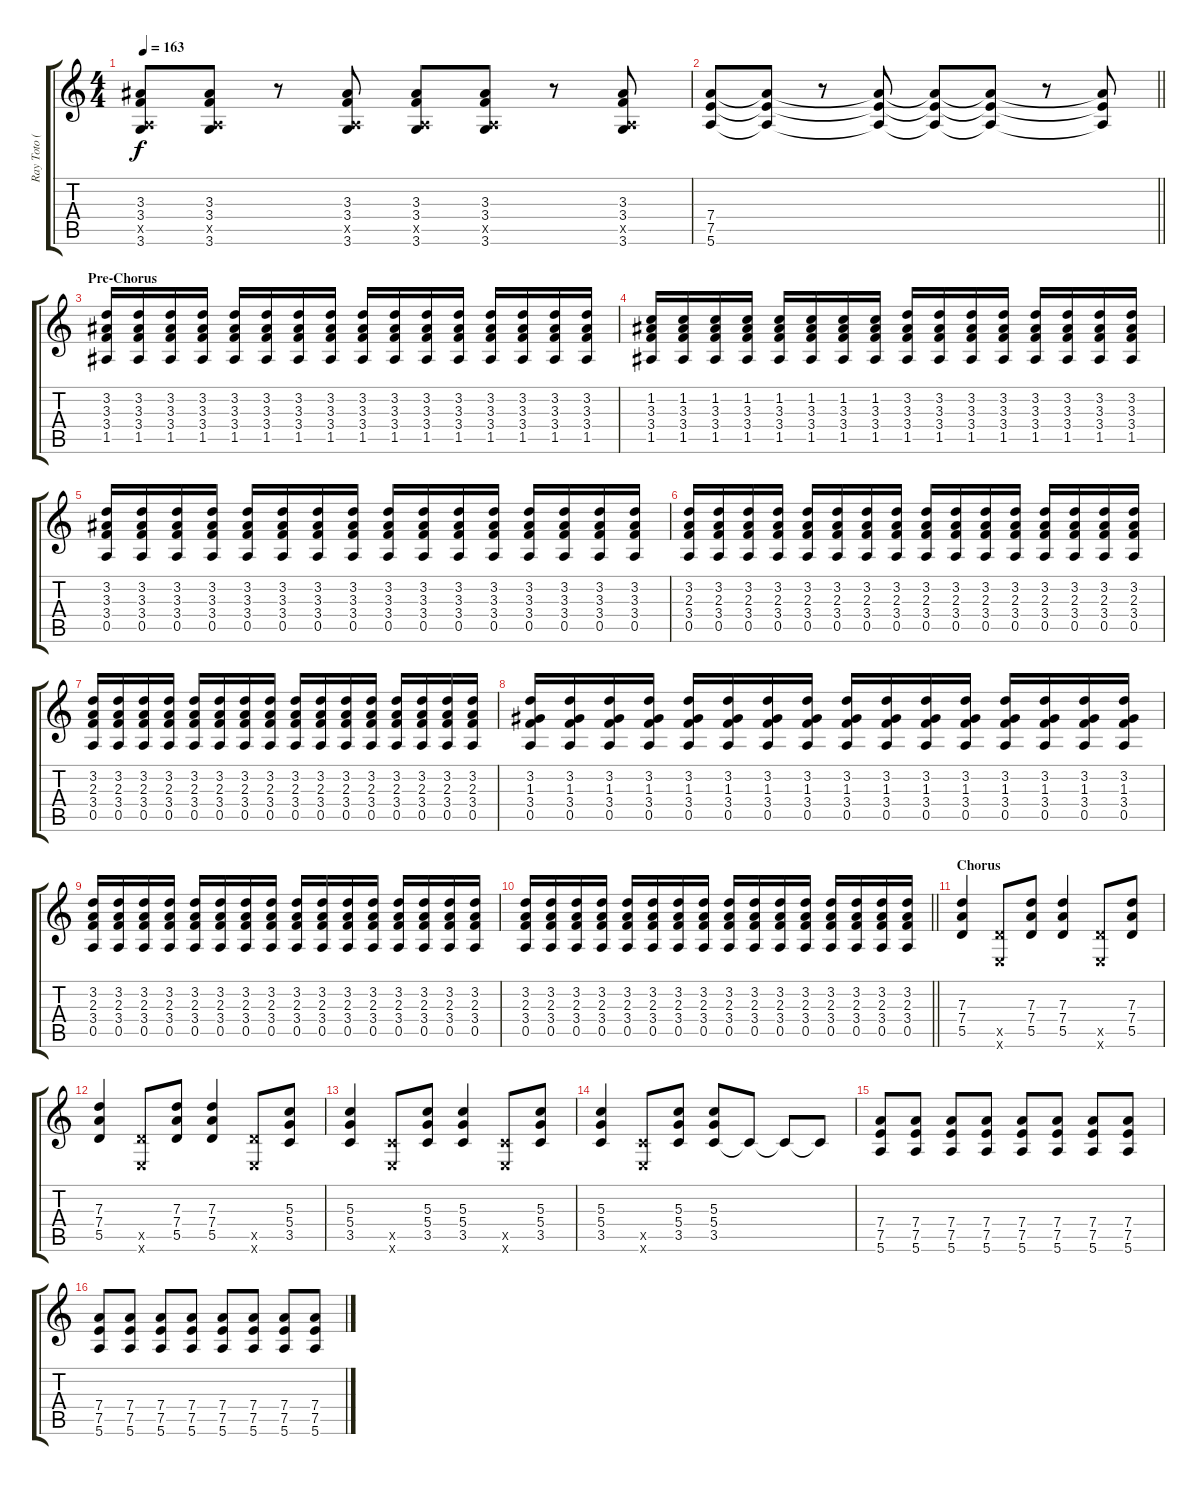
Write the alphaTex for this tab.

\track ("Ray Toto (Guitar 1)" "Ray Toto (") {instrument distortionguitar}
\staff {score tabs}
\tuning (E4 B3 G3 D3 A2 E2) {hide}
\ts (4 4)
\tempo 163
\clef g2
\ks c
(3.3 3.4 0.5{x} 3.6).8{dy f} (3.3 3.4 0.5{x} 3.6).8 r.8 (3.3 3.4 0.5{x} 3.6).8 (3.3 3.4 0.5{x} 3.6).8 (3.3 3.4 0.5{x} 3.6).8 r.8 (3.3 3.4 0.5{x} 3.6).8 |
\barLineRight lightlight
(7.4 7.5 5.6).8 (7.4{t} 7.5{t} 5.6{t}).8 r.8 (7.4{t} 7.5{t} 5.6{t}).8 (7.4{t} 7.5{t} 5.6{t}).8 (7.4{t} 7.5{t} 5.6{t}).8 r.8 (7.4{t} 7.5{t} 5.6{t}).8 |
\section ("" "Pre-Chorus")
(3.2 3.3 3.4 1.5).16{volume 10} (3.2 3.3 3.4 1.5).16 (3.2 3.3 3.4 1.5).16 (3.2 3.3 3.4 1.5).16 (3.2 3.3 3.4 1.5).16 (3.2 3.3 3.4 1.5).16 (3.2 3.3 3.4 1.5).16 (3.2 3.3 3.4 1.5).16 (3.2 3.3 3.4 1.5).16 (3.2 3.3 3.4 1.5).16 (3.2 3.3 3.4 1.5).16 (3.2 3.3 3.4 1.5).16 (3.2 3.3 3.4 1.5).16 (3.2 3.3 3.4 1.5).16 (3.2 3.3 3.4 1.5).16 (3.2 3.3 3.4 1.5).16 |
(1.2 3.3 3.4 1.5).16 (1.2 3.3 3.4 1.5).16 (1.2 3.3 3.4 1.5).16 (1.2 3.3 3.4 1.5).16 (1.2 3.3 3.4 1.5).16 (1.2 3.3 3.4 1.5).16 (1.2 3.3 3.4 1.5).16 (1.2 3.3 3.4 1.5).16 (3.2 3.3 3.4 1.5).16 (3.2 3.3 3.4 1.5).16 (3.2 3.3 3.4 1.5).16 (3.2 3.3 3.4 1.5).16 (3.2 3.3 3.4 1.5).16 (3.2 3.3 3.4 1.5).16 (3.2 3.3 3.4 1.5).16 (3.2 3.3 3.4 1.5).16 |
(3.2 3.3 3.4 0.5).16 (3.2 3.3 3.4 0.5).16 (3.2 3.3 3.4 0.5).16 (3.2 3.3 3.4 0.5).16 (3.2 3.3 3.4 0.5).16 (3.2 3.3 3.4 0.5).16 (3.2 3.3 3.4 0.5).16 (3.2 3.3 3.4 0.5).16 (3.2 3.3 3.4 0.5).16 (3.2 3.3 3.4 0.5).16 (3.2 3.3 3.4 0.5).16 (3.2 3.3 3.4 0.5).16 (3.2 3.3 3.4 0.5).16 (3.2 3.3 3.4 0.5).16 (3.2 3.3 3.4 0.5).16 (3.2 3.3 3.4 0.5).16 |
(3.2 2.3 3.4 0.5).16 (3.2 2.3 3.4 0.5).16 (3.2 2.3 3.4 0.5).16 (3.2 2.3 3.4 0.5).16 (3.2 2.3 3.4 0.5).16 (3.2 2.3 3.4 0.5).16 (3.2 2.3 3.4 0.5).16 (3.2 2.3 3.4 0.5).16 (3.2 2.3 3.4 0.5).16 (3.2 2.3 3.4 0.5).16 (3.2 2.3 3.4 0.5).16 (3.2 2.3 3.4 0.5).16 (3.2 2.3 3.4 0.5).16 (3.2 2.3 3.4 0.5).16 (3.2 2.3 3.4 0.5).16 (3.2 2.3 3.4 0.5).16 |
(3.2 2.3 3.4 0.5).16 (3.2 2.3 3.4 0.5).16 (3.2 2.3 3.4 0.5).16 (3.2 2.3 3.4 0.5).16 (3.2 2.3 3.4 0.5).16 (3.2 2.3 3.4 0.5).16 (3.2 2.3 3.4 0.5).16 (3.2 2.3 3.4 0.5).16 (3.2 2.3 3.4 0.5).16 (3.2 2.3 3.4 0.5).16 (3.2 2.3 3.4 0.5).16 (3.2 2.3 3.4 0.5).16 (3.2 2.3 3.4 0.5).16 (3.2 2.3 3.4 0.5).16 (3.2 2.3 3.4 0.5).16 (3.2 2.3 3.4 0.5).16 |
(3.2 1.3 3.4 0.5).16 (3.2 1.3 3.4 0.5).16 (3.2 1.3 3.4 0.5).16 (3.2 1.3 3.4 0.5).16 (3.2 1.3 3.4 0.5).16 (3.2 1.3 3.4 0.5).16 (3.2 1.3 3.4 0.5).16 (3.2 1.3 3.4 0.5).16 (3.2 1.3 3.4 0.5).16 (3.2 1.3 3.4 0.5).16 (3.2 1.3 3.4 0.5).16 (3.2 1.3 3.4 0.5).16 (3.2 1.3 3.4 0.5).16 (3.2 1.3 3.4 0.5).16 (3.2 1.3 3.4 0.5).16 (3.2 1.3 3.4 0.5).16 |
(3.2 2.3 3.4 0.5).16 (3.2 2.3 3.4 0.5).16 (3.2 2.3 3.4 0.5).16 (3.2 2.3 3.4 0.5).16 (3.2 2.3 3.4 0.5).16 (3.2 2.3 3.4 0.5).16 (3.2 2.3 3.4 0.5).16 (3.2 2.3 3.4 0.5).16 (3.2 2.3 3.4 0.5).16 (3.2 2.3 3.4 0.5).16 (3.2 2.3 3.4 0.5).16 (3.2 2.3 3.4 0.5).16 (3.2 2.3 3.4 0.5).16 (3.2 2.3 3.4 0.5).16 (3.2 2.3 3.4 0.5).16 (3.2 2.3 3.4 0.5).16 |
\barLineRight lightlight
(3.2 2.3 3.4 0.5).16 (3.2 2.3 3.4 0.5).16 (3.2 2.3 3.4 0.5).16 (3.2 2.3 3.4 0.5).16 (3.2 2.3 3.4 0.5).16 (3.2 2.3 3.4 0.5).16 (3.2 2.3 3.4 0.5).16 (3.2 2.3 3.4 0.5).16 (3.2 2.3 3.4 0.5).16 (3.2 2.3 3.4 0.5).16 (3.2 2.3 3.4 0.5).16 (3.2 2.3 3.4 0.5).16 (3.2 2.3 3.4 0.5).16 (3.2 2.3 3.4 0.5).16 (3.2 2.3 3.4 0.5).16 (3.2 2.3 3.4 0.5).16 |
\section ("" "Chorus")
(7.3 7.4 5.5).4{volume 13} (5.5{x} 0.6{x}).8 (7.3 7.4 5.5).8 (7.3 7.4 5.5).4 (5.5{x} 0.6{x}).8 (7.3 7.4 5.5).8 |
(7.3 7.4 5.5).4 (5.5{x} 0.6{x}).8 (7.3 7.4 5.5).8 (7.3 7.4 5.5).4 (5.5{x} 0.6{x}).8 (5.3 5.4 3.5).8 |
(5.3 5.4 3.5).4 (3.5{x} 0.6{x}).8 (5.3 5.4 3.5).8 (5.3 5.4 3.5).4 (3.5{x} 0.6{x}).8 (5.3 5.4 3.5).8 |
(5.3 5.4 3.5).4 (3.5{x} 0.6{x}).8 (5.3 5.4 3.5).8 (5.3 5.4 3.5).8 3.5{t}.8 3.5{t}.8 3.5{t}.8 |
(7.4 7.5 5.6).8 (7.4 7.5 5.6).8 (7.4 7.5 5.6).8 (7.4 7.5 5.6).8 (7.4 7.5 5.6).8 (7.4 7.5 5.6).8 (7.4 7.5 5.6).8 (7.4 7.5 5.6).8 |
(7.4 7.5 5.6).8 (7.4 7.5 5.6).8 (7.4 7.5 5.6).8 (7.4 7.5 5.6).8 (7.4 7.5 5.6).8 (7.4 7.5 5.6).8 (7.4 7.5 5.6).8 (7.4 7.5 5.6).8
